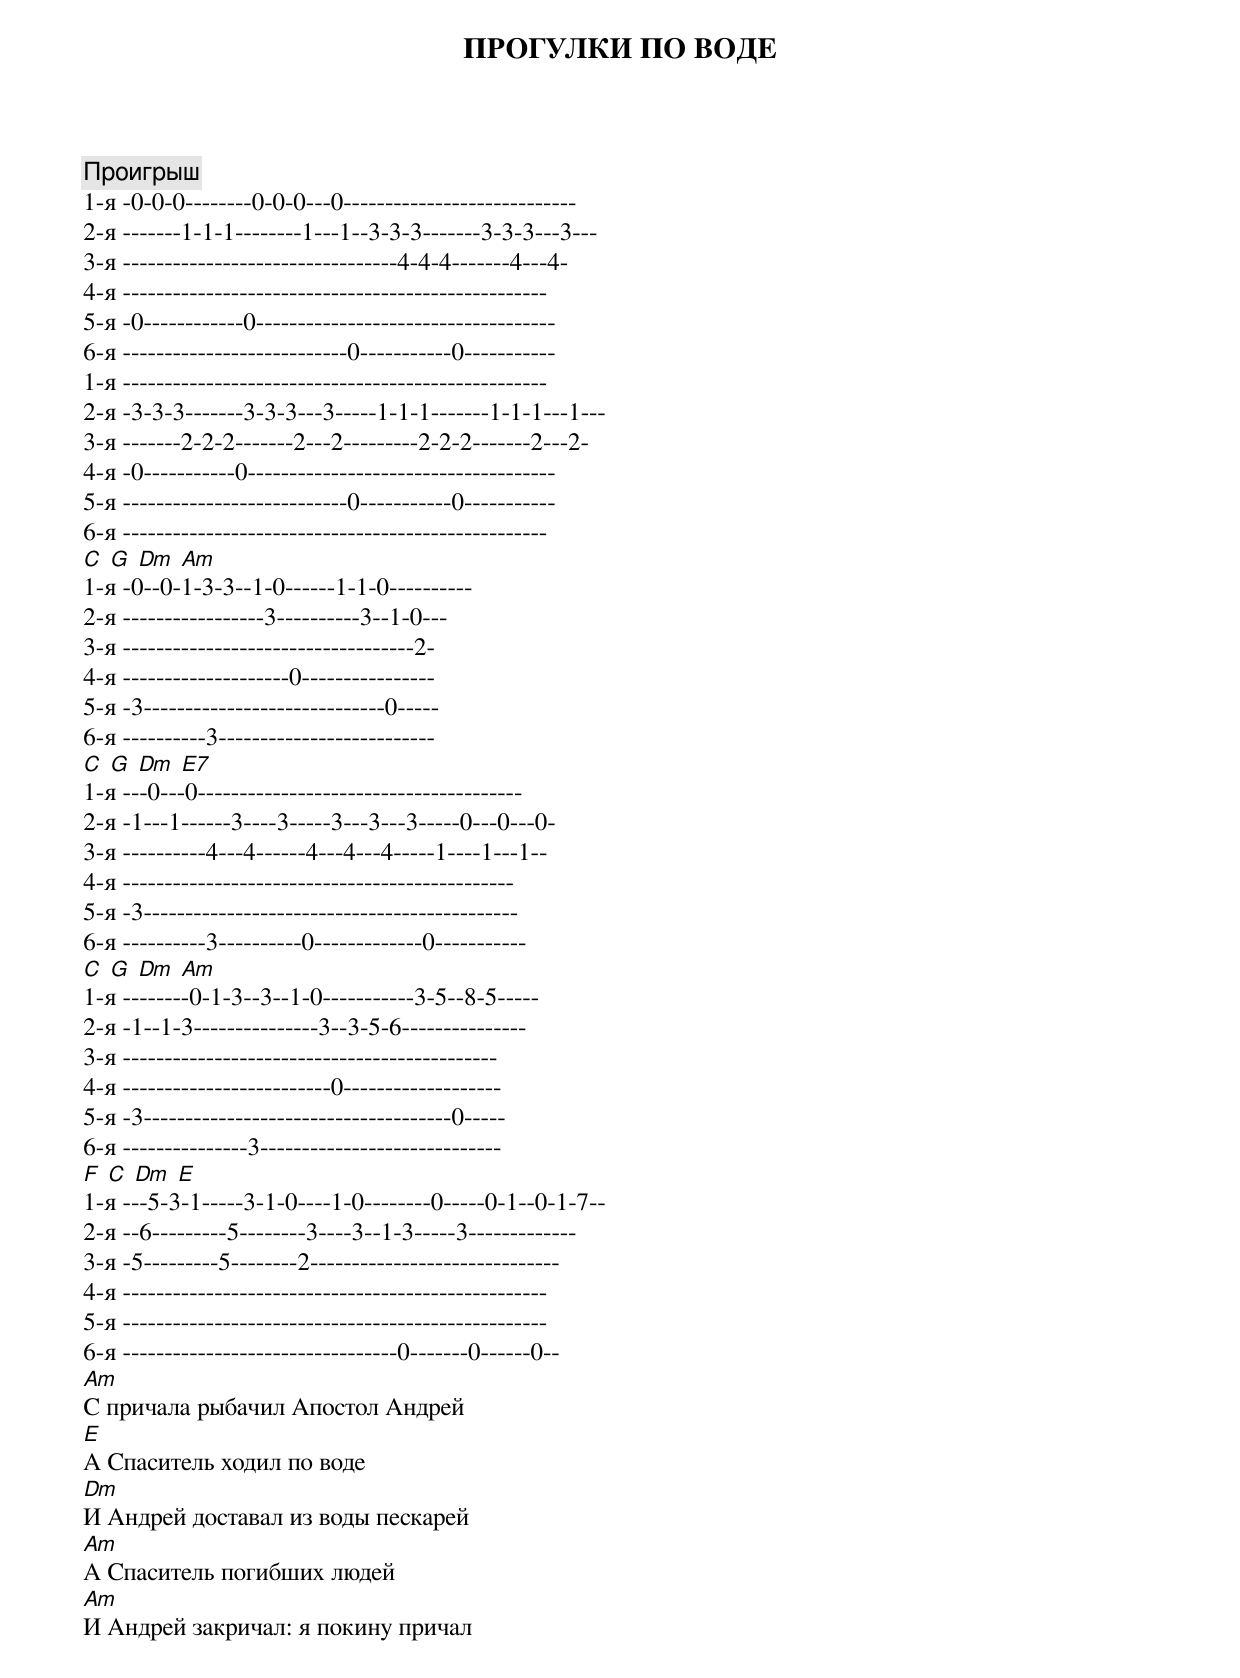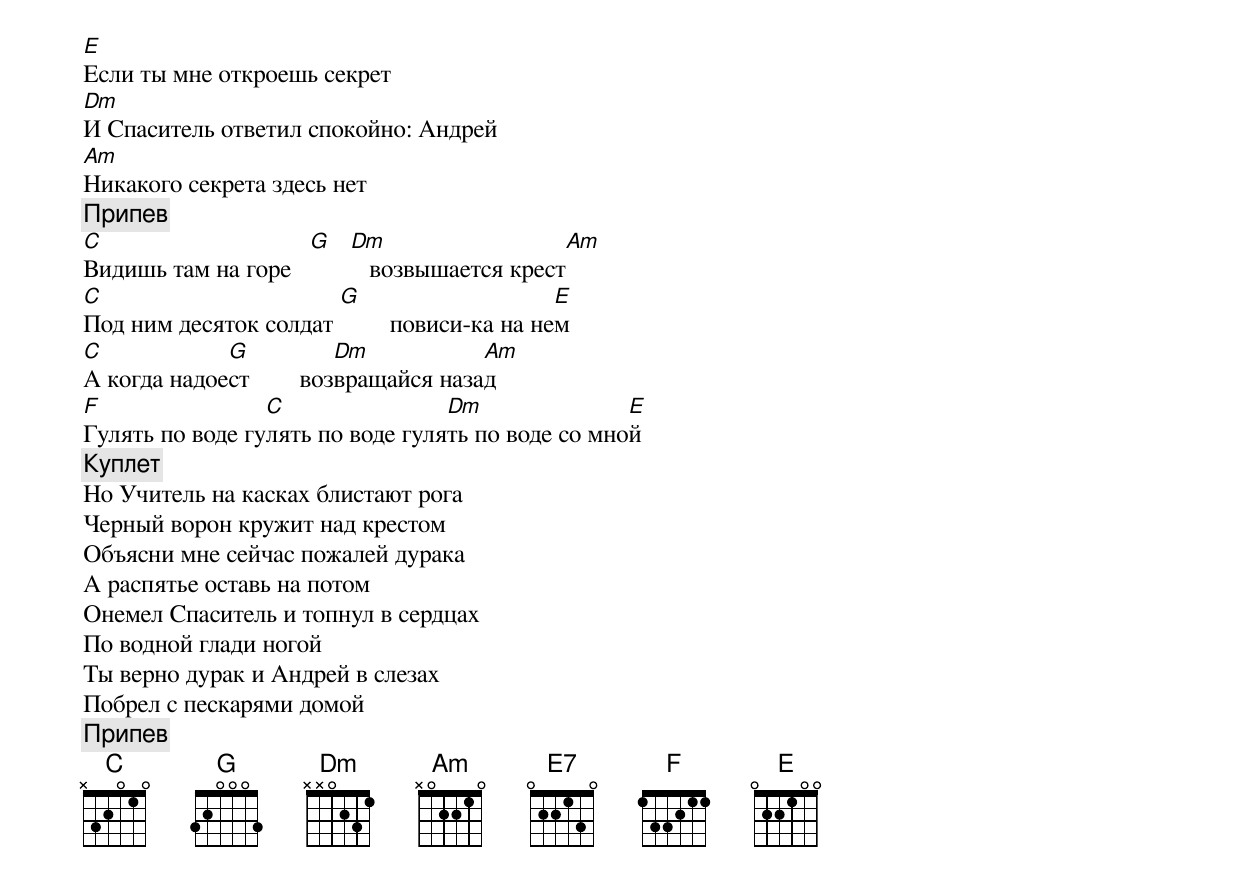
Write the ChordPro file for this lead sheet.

{title: ПРОГУЛКИ ПО ВОДЕ}
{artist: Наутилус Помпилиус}

{c: Проигрыш}
1-я -0-0-0--------0-0-0---0----------------------------
2-я -------1-1-1--------1---1--3-3-3-------3-3-3---3---
3-я ---------------------------------4-4-4-------4---4-
4-я ---------------------------------------------------
5-я -0------------0------------------------------------
6-я ---------------------------0-----------0-----------
1-я ---------------------------------------------------
2-я -3-3-3-------3-3-3---3-----1-1-1-------1-1-1---1---
3-я -------2-2-2-------2---2---------2-2-2-------2---2-
4-я -0-----------0-------------------------------------
5-я ---------------------------0-----------0-----------
6-я ---------------------------------------------------
[C] [G] [Dm] [Am]
1-я -0--0-1-3-3--1-0------1-1-0----------
2-я -----------------3----------3--1-0---
3-я -----------------------------------2-
4-я --------------------0----------------
5-я -3-----------------------------0-----
6-я ----------3--------------------------
[C] [G] [Dm] [E7]
1-я ---0---0---------------------------------------
2-я -1---1------3----3-----3---3---3-----0---0---0-
3-я ----------4---4------4---4---4-----1----1---1--
4-я -----------------------------------------------
5-я -3---------------------------------------------
6-я ----------3----------0-------------0-----------
[C] [G] [Dm] [Am]
1-я --------0-1-3--3--1-0-----------3-5--8-5-----
2-я -1--1-3---------------3--3-5-6---------------
3-я ---------------------------------------------
4-я -------------------------0-------------------
5-я -3-------------------------------------0-----
6-я ---------------3-----------------------------
[F] [C] [Dm] [E]
1-я ---5-3-1-----3-1-0----1-0--------0-----0-1--0-1-7--
2-я --6---------5--------3----3--1-3-----3-------------
3-я -5---------5--------2------------------------------
4-я ---------------------------------------------------
5-я ---------------------------------------------------
6-я ---------------------------------0-------0------0--
[Am]С причала рыбачил Апостол Андрей
[E]А Спаситель ходил по воде
[Dm]И Андрей доставал из воды пескарей
[Am]А Спаситель погибших людей
[Am]И Андрей закричал: я покину причал
[E]Если ты мне откроешь секрет
[Dm]И Спаситель ответил спокойно: Андрей
[Am]Никакого секрета здесь нет
{c: Припев}
[C]Видишь там на горе   [G]   [Dm]   возвышается крест[Am]
[C]Под ним десяток солдат [G]        повиси-ка на не[E]м
[C]А когда надое[G]ст        воз[Dm]вращайся наза[Am]д
[F]Гулять по воде гу[C]лять по воде гуля[Dm]ть по воде со мно[E]й
{c: Куплет}
Но Учитель на касках блистают рога
Черный ворон кружит над крестом
Объясни мне сейчас пожалей дурака
А распятье оставь на потом
Онемел Спаситель и топнул в сердцах
По водной глади ногой
Ты верно дурак и Андрей в слезах
Побрел с пескарями домой
{c: Припев}
